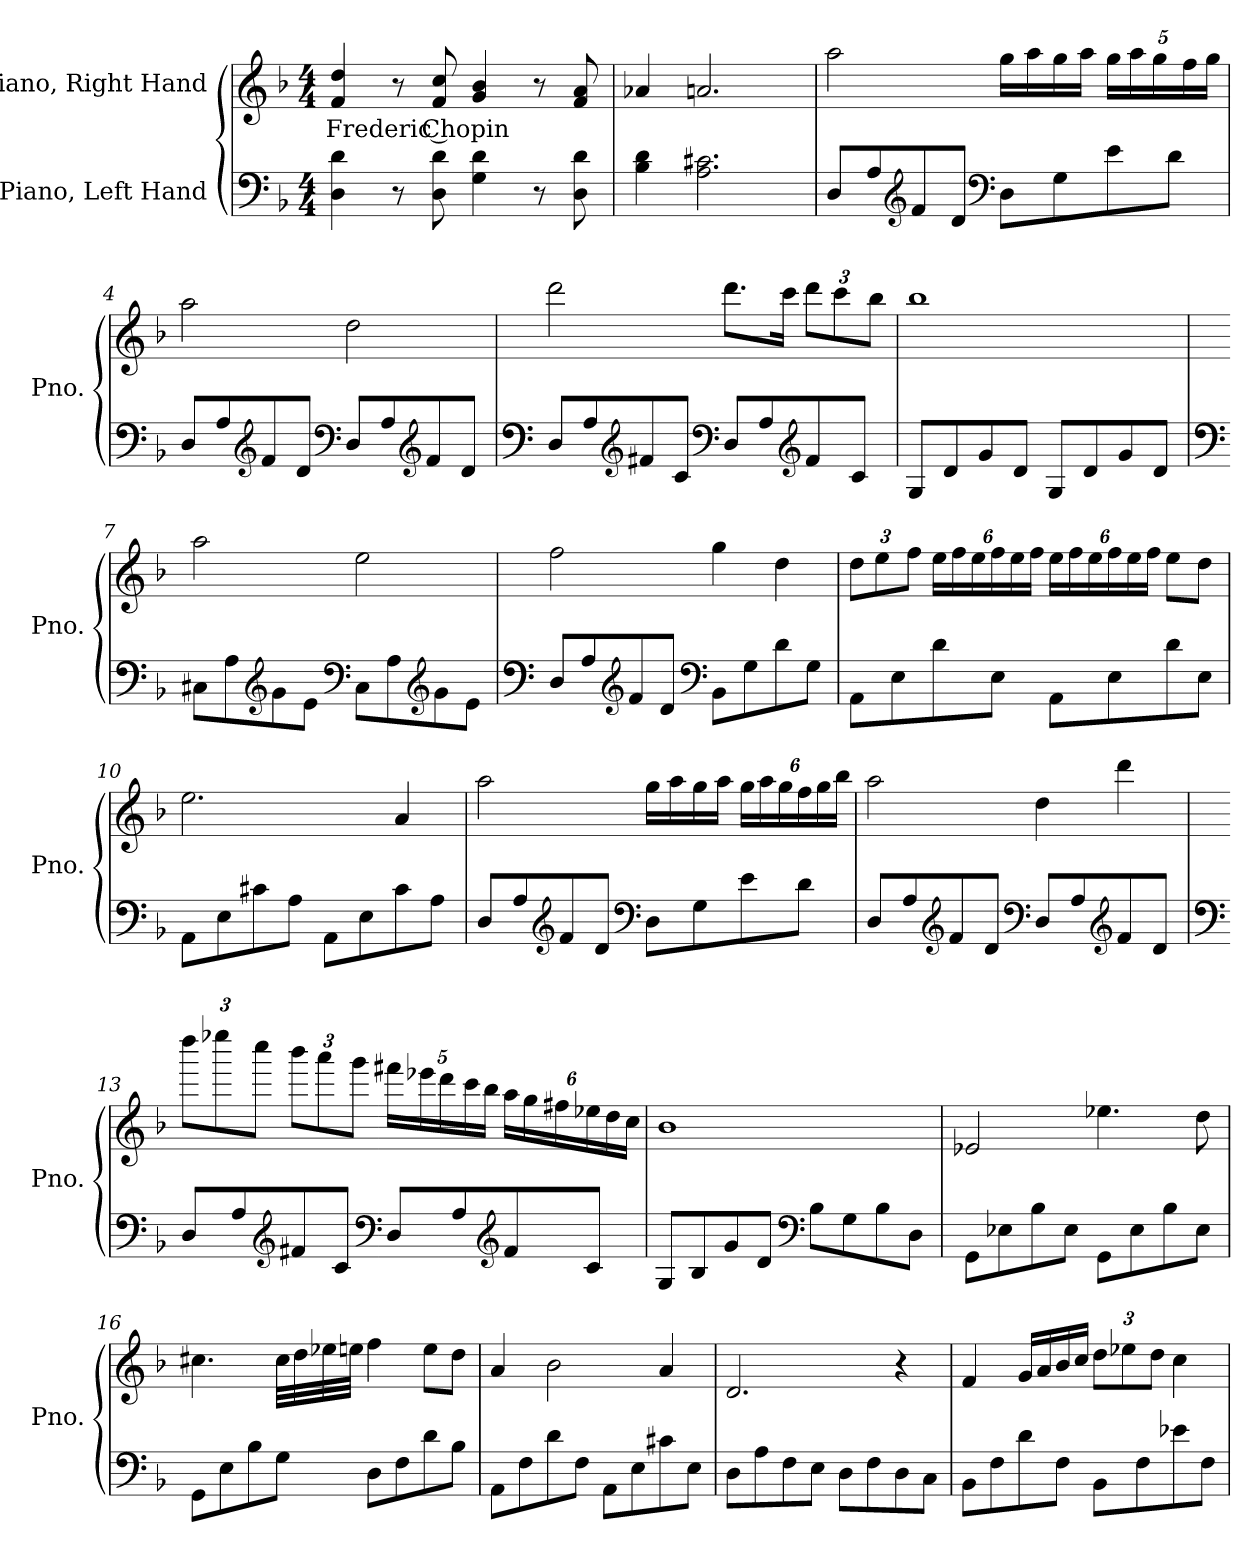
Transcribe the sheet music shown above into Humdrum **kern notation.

**kern	**kern	**text
*part2	*part1	*part1
*staff2	*staff1	*staff1
*I"Piano, Left Hand	*I"Piano, Right Hand	*
*I'Pno.	*I'Pno.	*
*clefF4	*clefG2	*
*k[b-]	*k[b-]	*
*M4/4	*M4/4	*
*MM100	*MM100	*
=1	=1	=1
!	!	!LO:LY:b
4D\ 4d\	4f/ 4dd/	Frederic Chopin
8r	8r	.
8D\ 8d\	8f/ 8cc/	.
4G\ 4d\	4g/ 4b-/	.
8r	8r	.
8D\ 8d\	8f/ 8a/	.
=2	=2	=2
4B-\ 4d\	4a-X/	.
2.A\ 2.c#X\	2.an/	.
=3	=3	=3
8D/L	2aa\	.
8A/	.	.
*clefG2	*	*
8f/	.	.
8d/J	.	.
*clefF4	*	*
8D\L	16gg\LL	.
.	16aa\	.
8G\	16gg\	.
.	16aa\JJ	.
*	*Xbrackettup	*
8e\	20gg\LL	.
.	20aa\	.
.	20gg\	.
8d\J	.	.
.	20ff\	.
.	20gg\JJ	.
!!LO:LB:g=z
=4	=4	=4
8D/L	2aa\	.
8A/	.	.
*clefG2	*	*
8f/	.	.
8d/J	.	.
*clefF4	*	*
8D/L	2dd\	.
8A/	.	.
*clefG2	*	*
8f/	.	.
8d/J	.	.
=5	=5	=5
*clefF4	*	*
8D/L	2ddd\	.
8A/	.	.
*clefG2	*	*
8f#X/	.	.
8c/J	.	.
*clefF4	*	*
8D/L	8.ddd\L	.
8A/	.	.
.	16ccc\Jk	.
*clefG2	*	*
8f#/	12ddd\L	.
.	12ccc\	.
8c/J	.	.
.	12bb-\J	.
=6	=6	=6
8G/L	1bb-	.
8d/	.	.
8g/	.	.
8d/J	.	.
8G/L	.	.
8d/	.	.
8g/	.	.
8d/J	.	.
!!LO:LB:g=z
=7	=7	=7
*clefF4	*	*
8C#X\L	2aa\	.
8A\	.	.
*clefG2	*	*
8g\	.	.
8e\J	.	.
*clefF4	*	*
8C#\L	2ee\	.
8A\	.	.
*clefG2	*	*
8g\	.	.
8e\J	.	.
=8	=8	=8
*clefF4	*	*
8D/L	2ff\	.
8A/	.	.
*clefG2	*	*
8f/	.	.
8d/J	.	.
*clefF4	*	*
8BB-\L	4gg\	.
8G\	.	.
8d\	4dd\	.
8G\J	.	.
=9	=9	=9
8AA\L	12dd\L	.
.	12ee\	.
8E\	.	.
.	12ff\J	.
8d\	24ee\LL	.
.	24ff\	.
.	24ee\	.
8E\J	24ff\	.
.	24ee\	.
.	24ff\JJ	.
8AA\L	24ee\LL	.
.	24ff\	.
.	24ee\	.
8E\	24ff\	.
.	24ee\	.
.	24ff\JJ	.
8d\	8ee\L	.
8E\J	8dd\J	.
!!LO:LB:g=z
=10	=10	=10
8AA\L	2.ee\	.
8E\	.	.
8c#X\	.	.
8A\J	.	.
8AA\L	.	.
8E\	.	.
8c#\	4a/	.
8A\J	.	.
=11	=11	=11
8D/L	2aa\	.
8A/	.	.
*clefG2	*	*
8f/	.	.
8d/J	.	.
*clefF4	*	*
8D\L	16gg\LL	.
.	16aa\	.
8G\	16gg\	.
.	16aa\JJ	.
8e\	24gg\LL	.
.	24aa\	.
.	24gg\	.
8d\J	24ff\	.
.	24gg\	.
.	24bb-\JJ	.
=12	=12	=12
8D/L	2aa\	.
8A/	.	.
*clefG2	*	*
8f/	.	.
8d/J	.	.
*clefF4	*	*
8D/L	4dd\	.
8A/	.	.
*clefG2	*	*
8f/	4ddd\	.
8d/J	.	.
!!LO:LB:g=z
=13	=13	=13
*clefF4	*	*
8D/L	12dddd\L	.
.	12eeee-X\	.
8A/	.	.
.	12cccc\J	.
*clefG2	*	*
8f#X/	12bbb-\L	.
.	12aaa\	.
8c/J	.	.
.	12ggg\J	.
*clefF4	*	*
8D/L	20fff#X\LL	.
.	20eee-X\	.
.	20ddd\	.
8A/	.	.
.	20ccc\	.
.	20bb-\JJ	.
*clefG2	*	*
8f#/	24aa\LL	.
.	24gg\	.
.	24ff#X\	.
8c/J	24ee-X\	.
.	24dd\	.
.	24cc\JJ	.
=14	=14	=14
8G/L	1b-	.
8B-/	.	.
8g/	.	.
8d/J	.	.
*clefF4	*	*
8B-\L	.	.
8G\	.	.
8B-\	.	.
8D\J	.	.
=15	=15	=15
8GG\L	2e-X/	.
8E-X\	.	.
8B-\	.	.
8E-\J	.	.
8GG\L	4.ee-X\	.
8E-\	.	.
8B-\	.	.
8E-\J	8dd\	.
!!LO:LB:g=z
=16	=16	=16
8GG\L	4.cc#X\	.
8E\	.	.
8B-\	.	.
8G\J	32cc#\LLL	.
.	32dd\	.
.	32ee-X\	.
.	32een\JJJ	.
8D\L	4ff\	.
8F\	.	.
8d\	8ee\L	.
8B-\J	8dd\J	.
=17	=17	=17
8AA\L	4a/	.
8F\	.	.
8d\	2b-\	.
8F\J	.	.
8AA\L	.	.
8E\	.	.
8c#X\	4a/	.
8E\J	.	.
=18	=18	=18
8D\L	2.d/	.
8A\	.	.
8F\	.	.
8E\J	.	.
8D\L	.	.
8F\	.	.
8D\	4r	.
8C\J	.	.
=19	=19	=19
8BB-\L	4f/	.
8F\	.	.
8d\	16g/LL	.
.	16a/	.
8F\J	16b-/	.
.	16cc/JJ	.
8BB-\L	12dd\L	.
.	12ee-X\	.
8F\	.	.
.	12dd\J	.
8e-X\	4cc\	.
8F\J	.	.
=	=	=
*-	*-	*-
